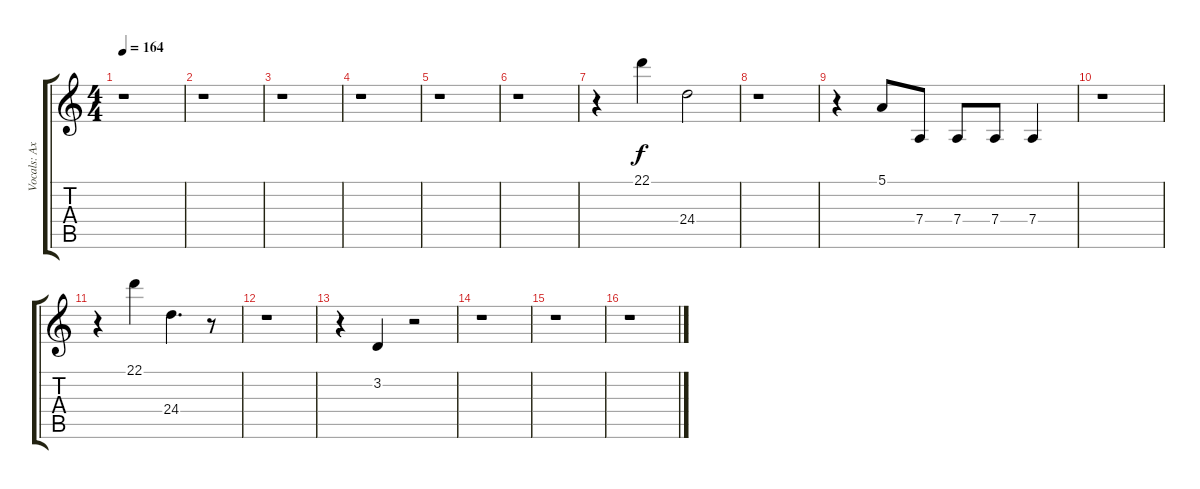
\track ("Vocals: Axl Rose" "Vocals: Ax") {instrument lead2sawtooth}
\staff {score tabs}
\tuning (E4 B3 G3 D3 A2 E2) {hide}
\ts (4 4)
\tempo 164
\clef g2
\ks c
r.1{dy f} |
r.1 |
r.1 |
r.1 |
r.1 |
r.1 |
r.4 22.1.4 24.4.2 |
r.1 |
r.4 5.1.8 7.4.8 7.4.8 7.4.8 7.4.4 |
r.1 |
r.4 22.1.4 24.4.4{d} r.8 |
r.1 |
r.4 3.2.4 r.2 |
r.1 |
r.1 |
r.1
